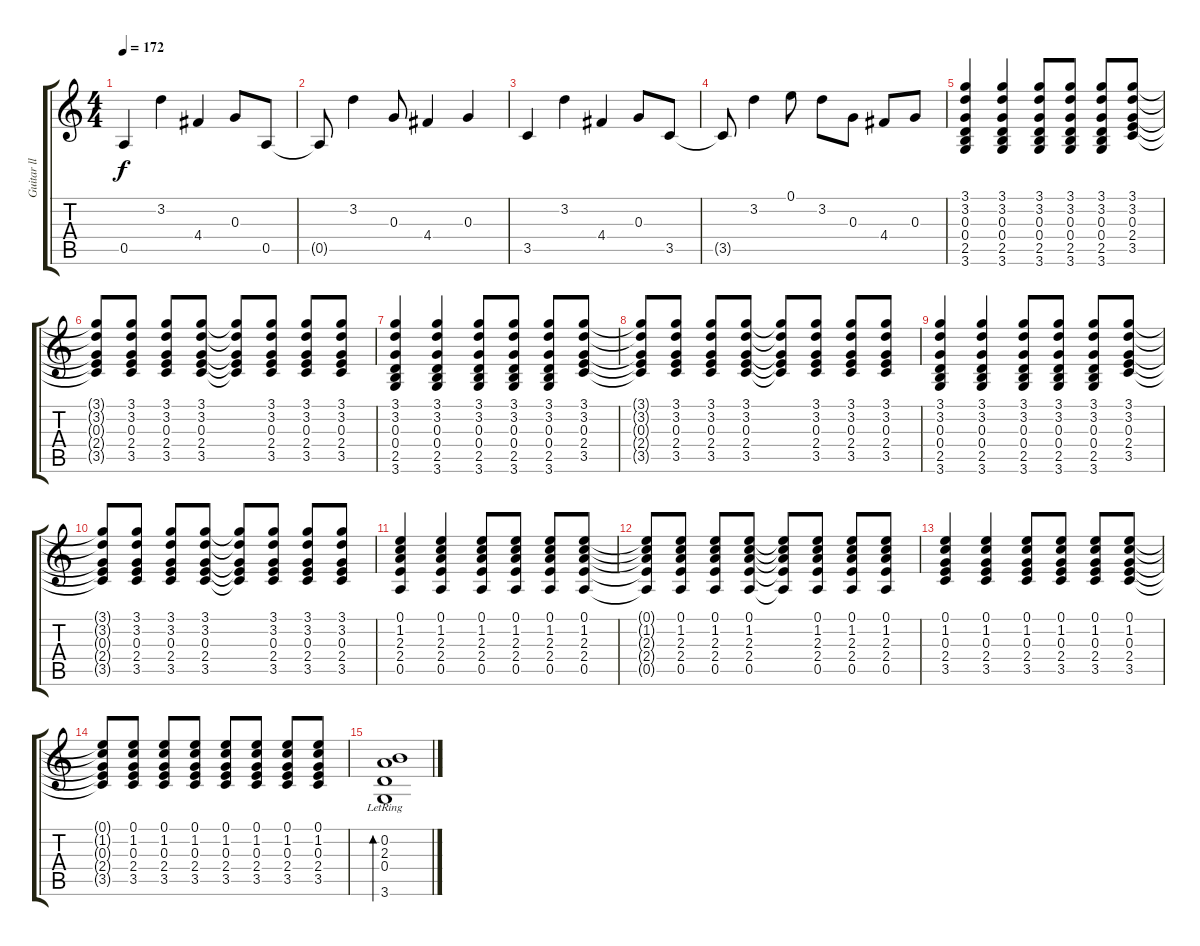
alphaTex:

\track ("Guitar ll" "Guitar ll") {instrument acousticguitarsteel}
\staff {score tabs}
\tuning (E4 B3 G3 D3 A2 E2) {hide}
\ts (4 4)
\tempo 172
\clef g2
\ks c
0.5.4{dy f} 3.2.4 4.4.4 0.3.8 0.5.8 |
0.5{t}.8 3.2.4 0.3.8 4.4.4 0.3.4 |
3.5.4 3.2.4 4.4.4 0.3.8 3.5.8 |
3.5{t}.8 3.2.4 0.1.8 3.2.8 0.3.8 4.4.8 0.3.8 |
(3.1 3.2 0.3 0.4 2.5 3.6).4 (3.1 3.2 0.3 0.4 2.5 3.6).4 (3.1 3.2 0.3 0.4 2.5 3.6).8 (3.1 3.2 0.3 0.4 2.5 3.6).8 (3.1 3.2 0.3 0.4 2.5 3.6).8 (3.1 3.2 0.3 2.4 3.5).8 |
(3.1{t} 3.2{t} 0.3{t} 2.4{t} 3.5{t}).8 (3.1 3.2 0.3 2.4 3.5).8 (3.1 3.2 0.3 2.4 3.5).8 (3.1 3.2 0.3 2.4 3.5).8 (3.1{t} 3.2{t} 0.3{t} 2.4{t} 3.5{t}).8 (3.1 3.2 0.3 2.4 3.5).8 (3.1 3.2 0.3 2.4 3.5).8 (3.1 3.2 0.3 2.4 3.5).8 |
(3.1 3.2 0.3 0.4 2.5 3.6).4 (3.1 3.2 0.3 0.4 2.5 3.6).4 (3.1 3.2 0.3 0.4 2.5 3.6).8 (3.1 3.2 0.3 0.4 2.5 3.6).8 (3.1 3.2 0.3 0.4 2.5 3.6).8 (3.1 3.2 0.3 2.4 3.5).8 |
(3.1{t} 3.2{t} 0.3{t} 2.4{t} 3.5{t}).8 (3.1 3.2 0.3 2.4 3.5).8 (3.1 3.2 0.3 2.4 3.5).8 (3.1 3.2 0.3 2.4 3.5).8 (3.1{t} 3.2{t} 0.3{t} 2.4{t} 3.5{t}).8 (3.1 3.2 0.3 2.4 3.5).8 (3.1 3.2 0.3 2.4 3.5).8 (3.1 3.2 0.3 2.4 3.5).8 |
(3.1 3.2 0.3 0.4 2.5 3.6).4 (3.1 3.2 0.3 0.4 2.5 3.6).4 (3.1 3.2 0.3 0.4 2.5 3.6).8 (3.1 3.2 0.3 0.4 2.5 3.6).8 (3.1 3.2 0.3 0.4 2.5 3.6).8 (3.1 3.2 0.3 2.4 3.5).8 |
(3.1{t} 3.2{t} 0.3{t} 2.4{t} 3.5{t}).8 (3.1 3.2 0.3 2.4 3.5).8 (3.1 3.2 0.3 2.4 3.5).8 (3.1 3.2 0.3 2.4 3.5).8 (3.1{t} 3.2{t} 0.3{t} 2.4{t} 3.5{t}).8 (3.1 3.2 0.3 2.4 3.5).8 (3.1 3.2 0.3 2.4 3.5).8 (3.1 3.2 0.3 2.4 3.5).8 |
(0.1 1.2 2.3 2.4 0.5).4 (0.1 1.2 2.3 2.4 0.5).4 (0.1 1.2 2.3 2.4 0.5).8 (0.1 1.2 2.3 2.4 0.5).8 (0.1 1.2 2.3 2.4 0.5).8 (0.1 1.2 2.3 2.4 0.5).8 |
(0.1{t} 1.2{t} 2.3{t} 2.4{t} 0.5{t}).8 (0.1 1.2 2.3 2.4 0.5).8 (0.1 1.2 2.3 2.4 0.5).8 (0.1 1.2 2.3 2.4 0.5).8 (0.1{t} 1.2{t} 2.3{t} 2.4{t} 0.5{t}).8 (0.1 1.2 2.3 2.4 0.5).8 (0.1 1.2 2.3 2.4 0.5).8 (0.1 1.2 2.3 2.4 0.5).8 |
(0.1 1.2 0.3 2.4 3.5).4 (0.1 1.2 0.3 2.4 3.5).4 (0.1 1.2 0.3 2.4 3.5).8 (0.1 1.2 0.3 2.4 3.5).8 (0.1 1.2 0.3 2.4 3.5).8 (0.1 1.2 0.3 2.4 3.5).8 |
(0.1{t} 1.2{t} 0.3{t} 2.4{t} 3.5{t}).8 (0.1 1.2 0.3 2.4 3.5).8 (0.1 1.2 0.3 2.4 3.5).8 (0.1 1.2 0.3 2.4 3.5).8 (0.1 1.2 0.3 2.4 3.5).8 (0.1 1.2 0.3 2.4 3.5).8 (0.1 1.2 0.3 2.4 3.5).8 (0.1 1.2 0.3 2.4 3.5).8 |
(0.2{lr} 2.3{lr} 0.4{lr} 3.6{lr}).1{bd 480}
